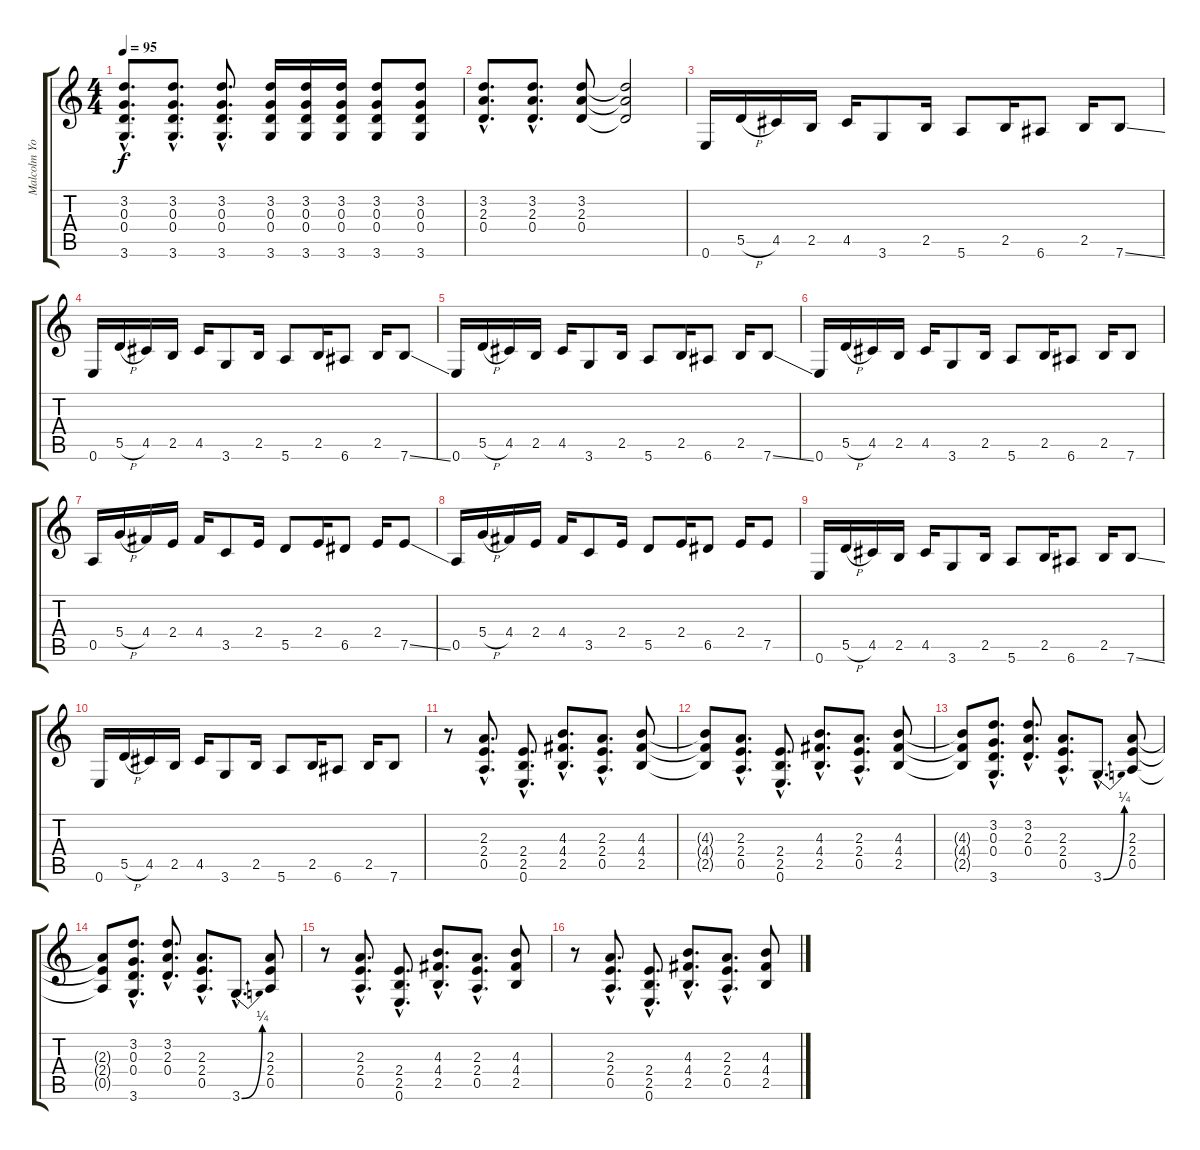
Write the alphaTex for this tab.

\track ("Malcolm Young" "Malcolm Yo") {instrument overdrivenguitar}
\staff {score tabs}
\tuning (E4 B3 G3 D3 A2 E2) {hide}
\ts (4 4)
\tempo 95
\clef g2
\ks c
(3.2{hac} 0.3{hac} 0.4{hac} 3.6{hac}).8{d dy f} (3.2{hac} 0.3{hac} 0.4{hac} 3.6{hac}).8{d} (3.2{hac} 0.3{hac} 0.4{hac} 3.6{hac}).8{d} (3.2 0.3 0.4 3.6).16 (3.2 0.3 0.4 3.6).16 (3.2 0.3 0.4 3.6).16 (3.2 0.3 0.4 3.6).8 (3.2 0.3 0.4 3.6).8 |
(3.2{hac} 2.3{hac} 0.4{hac}).8{d} (3.2{hac} 2.3{hac} 0.4{hac}).8{d} (3.2 2.3 0.4).8 (3.2{t} 2.3{t} 0.4{t}).2 |
0.6.16 5.5{h}.16 4.5.16 2.5.16 4.5.16 3.6.8 2.5.16 5.6.8 2.5.16 6.6.8 2.5.16 7.6{ss}.8 |
0.6.16 5.5{h}.16 4.5.16 2.5.16 4.5.16 3.6.8 2.5.16 5.6.8 2.5.16 6.6.8 2.5.16 7.6{ss}.8 |
0.6.16 5.5{h}.16 4.5.16 2.5.16 4.5.16 3.6.8 2.5.16 5.6.8 2.5.16 6.6.8 2.5.16 7.6{ss}.8 |
0.6.16 5.5{h}.16 4.5.16 2.5.16 4.5.16 3.6.8 2.5.16 5.6.8 2.5.16 6.6.8 2.5.16 7.6.8 |
0.5.16 5.4{h}.16 4.4.16 2.4.16 4.4.16 3.5.8 2.4.16 5.5.8 2.4.16 6.5.8 2.4.16 7.5{ss}.8 |
0.5.16 5.4{h}.16 4.4.16 2.4.16 4.4.16 3.5.8 2.4.16 5.5.8 2.4.16 6.5.8 2.4.16 7.5.8 |
0.6.16 5.5{h}.16 4.5.16 2.5.16 4.5.16 3.6.8 2.5.16 5.6.8 2.5.16 6.6.8 2.5.16 7.6{ss}.8 |
0.6.16 5.5{h}.16 4.5.16 2.5.16 4.5.16 3.6.8 2.5.16 5.6.8 2.5.16 6.6.8 2.5.16 7.6.8 |
r.8 (2.3{hac} 2.4{hac} 0.5{hac}).8{d} (2.4{hac} 2.5{hac} 0.6{hac}).8{d} (4.3{hac} 4.4{hac} 2.5{hac}).8{d} (2.3{hac} 2.4{hac} 0.5{hac}).8{d} (4.3 4.4 2.5).8 |
(4.3{t} 4.4{t} 2.5{t}).8 (2.3{hac} 2.4{hac} 0.5{hac}).8{d} (2.4{hac} 2.5{hac} 0.6{hac}).8{d} (4.3{hac} 4.4{hac} 2.5{hac}).8{d} (2.3{hac} 2.4{hac} 0.5{hac}).8{d} (4.3 4.4 2.5).8 |
(4.3{t} 4.4{t} 2.5{t}).8 (3.2{hac} 0.3{hac} 0.4{hac} 3.6{hac}).8{d} (3.2{hac} 2.3{hac} 0.4{hac}).8{d} (2.3{hac} 2.4{hac} 0.5{hac}).8{d} 3.6{be (bend 0 0 60 1) hac}.8{d} (2.3 2.4 0.5).8 |
(2.3{t} 2.4{t} 0.5{t}).8 (3.2{hac} 0.3{hac} 0.4{hac} 3.6{hac}).8{d} (3.2{hac} 2.3{hac} 0.4{hac}).8{d} (2.3{hac} 2.4{hac} 0.5{hac}).8{d} 3.6{be (bend 0 0 60 1) hac}.8{d} (2.3 2.4 0.5).8 |
r.8 (2.3{hac} 2.4{hac} 0.5{hac}).8{d} (2.4{hac} 2.5{hac} 0.6{hac}).8{d} (4.3{hac} 4.4{hac} 2.5{hac}).8{d} (2.3{hac} 2.4{hac} 0.5{hac}).8{d} (4.3 4.4 2.5).8 |
r.8 (2.3{hac} 2.4{hac} 0.5{hac}).8{d} (2.4{hac} 2.5{hac} 0.6{hac}).8{d} (4.3{hac} 4.4{hac} 2.5{hac}).8{d} (2.3{hac} 2.4{hac} 0.5{hac}).8{d} (4.3 4.4 2.5).8
